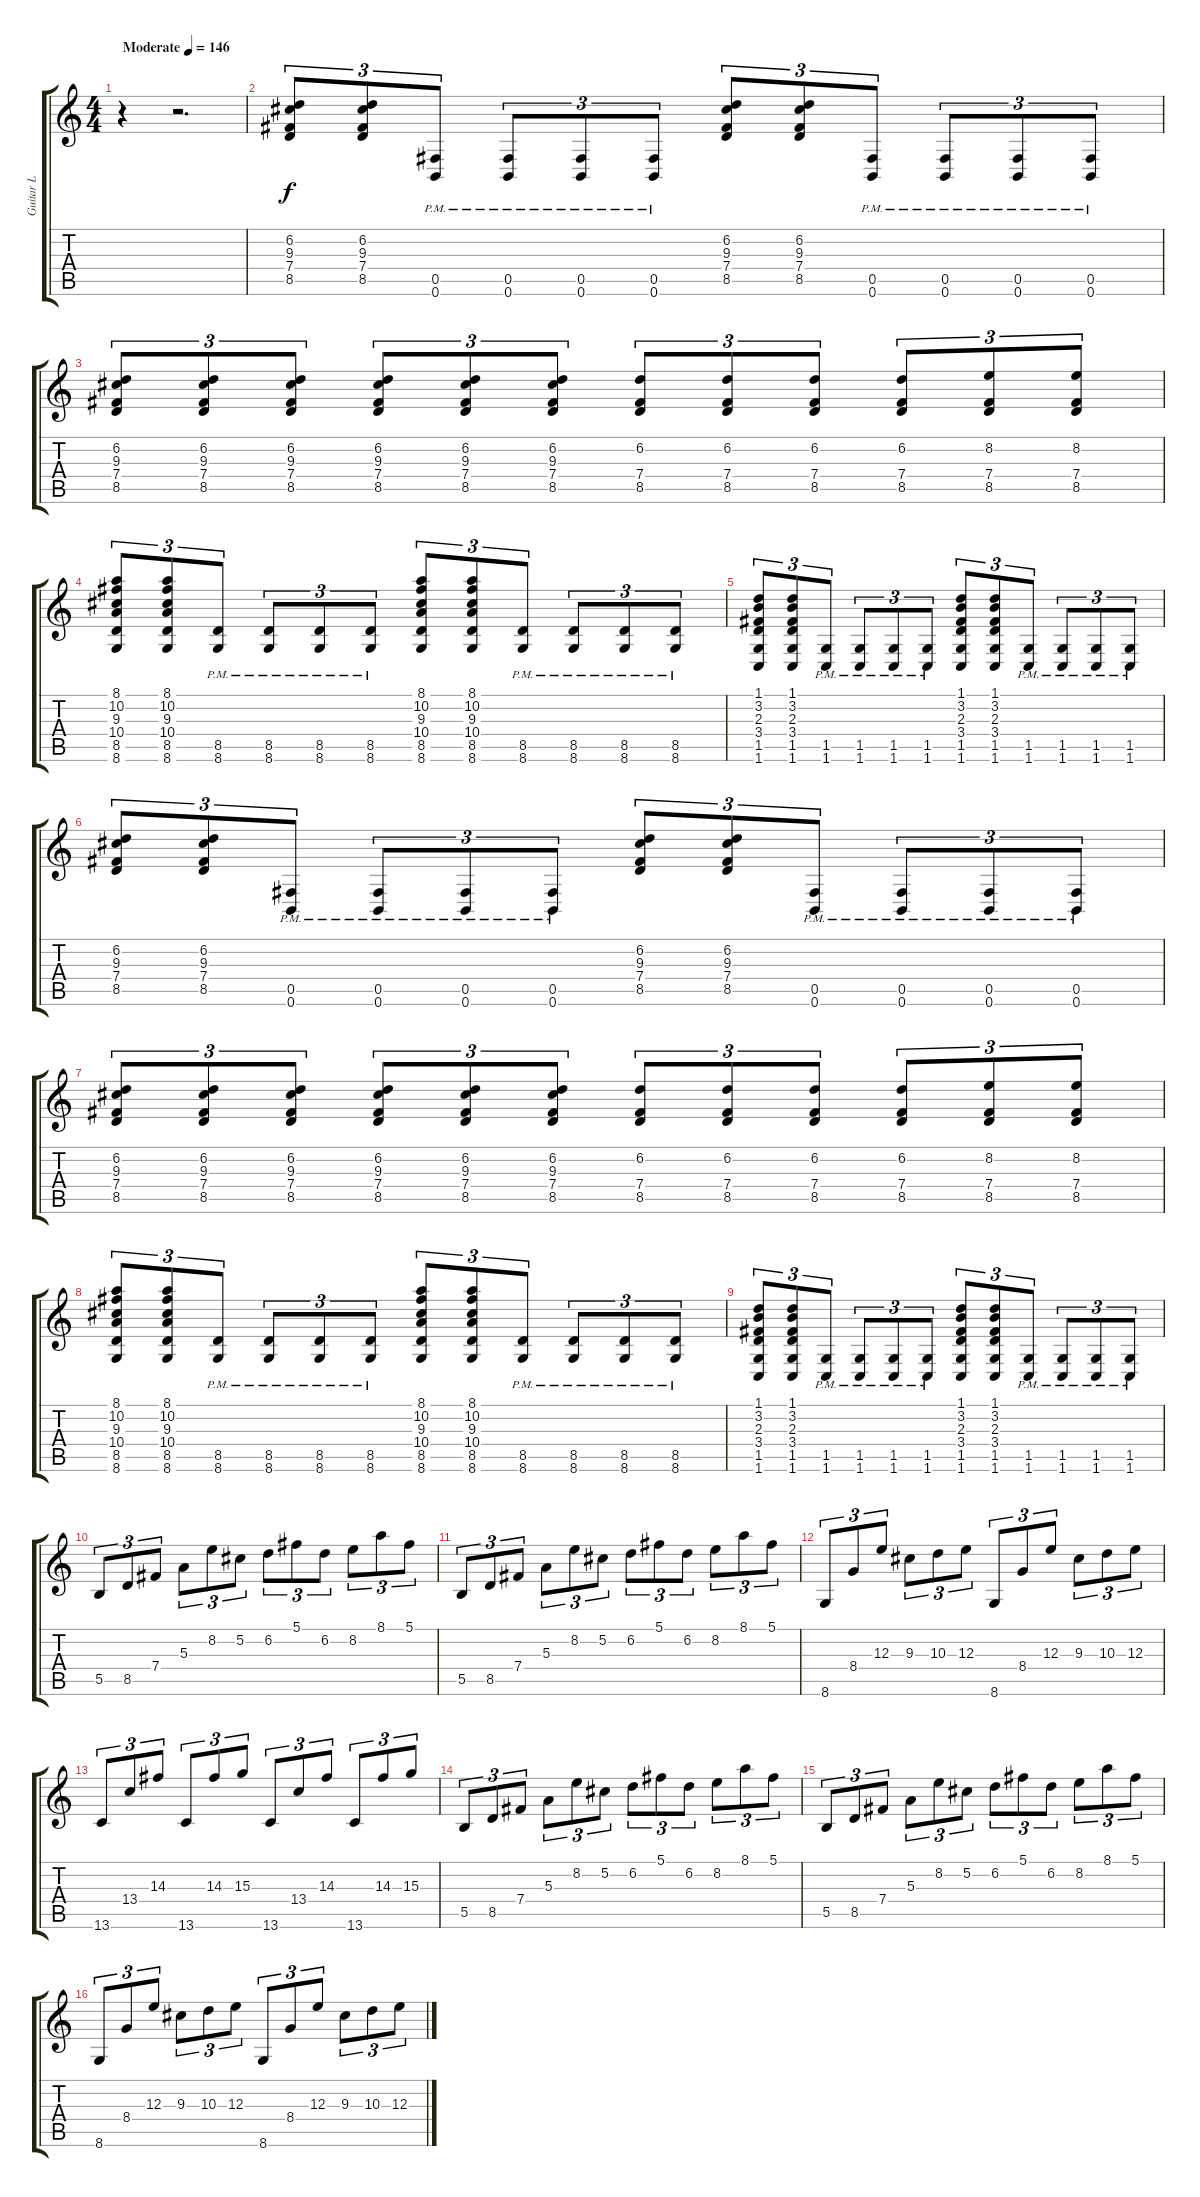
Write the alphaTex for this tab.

\track ("Guitar L" "Guitar L") {instrument distortionguitar}
\staff {score tabs}
\tuning (Db4 Ab3 E3 B2 Gb2 B1) {hide}
\ts (4 4)
\tempo (146 "Moderate")
\clef g2
\ks c
r.4{dy f instrument distortionguitar} r.2{d} |
(6.2 9.3 7.4 8.5).8{tu (3 2)} (6.2 9.3 7.4 8.5).8{tu (3 2)} (0.5{pm} 0.6{pm}).8{tu (3 2)} (0.5{pm} 0.6{pm}).8{tu (3 2)} (0.5{pm} 0.6{pm}).8{tu (3 2)} (0.5{pm} 0.6{pm}).8{tu (3 2)} (6.2 9.3 7.4 8.5).8{tu (3 2)} (6.2 9.3 7.4 8.5).8{tu (3 2)} (0.5{pm} 0.6{pm}).8{tu (3 2)} (0.5{pm} 0.6{pm}).8{tu (3 2)} (0.5{pm} 0.6{pm}).8{tu (3 2)} (0.5{pm} 0.6{pm}).8{tu (3 2)} |
(6.2 9.3 7.4 8.5).8{tu (3 2)} (6.2 9.3 7.4 8.5).8{tu (3 2)} (6.2 9.3 7.4 8.5).8{tu (3 2)} (6.2 9.3 7.4 8.5).8{tu (3 2)} (6.2 9.3 7.4 8.5).8{tu (3 2)} (6.2 9.3 7.4 8.5).8{tu (3 2)} (6.2 7.4 8.5).8{tu (3 2)} (6.2 7.4 8.5).8{tu (3 2)} (6.2 7.4 8.5).8{tu (3 2)} (6.2 7.4 8.5).8{tu (3 2)} (8.2 7.4 8.5).8{tu (3 2)} (8.2 7.4 8.5).8{tu (3 2)} |
(8.1 10.2 9.3 10.4 8.5 8.6).8{tu (3 2)} (8.1 10.2 9.3 10.4 8.5 8.6).8{tu (3 2)} (8.5{pm} 8.6{pm}).8{tu (3 2)} (8.5{pm} 8.6{pm}).8{tu (3 2)} (8.5{pm} 8.6{pm}).8{tu (3 2)} (8.5{pm} 8.6{pm}).8{tu (3 2)} (8.1 10.2 9.3 10.4 8.5 8.6).8{tu (3 2)} (8.1 10.2 9.3 10.4 8.5 8.6).8{tu (3 2)} (8.5{pm} 8.6{pm}).8{tu (3 2)} (8.5{pm} 8.6{pm}).8{tu (3 2)} (8.5{pm} 8.6{pm}).8{tu (3 2)} (8.5{pm} 8.6{pm}).8{tu (3 2)} |
(1.1 3.2 2.3 3.4 1.5 1.6).8{tu (3 2)} (1.1 3.2 2.3 3.4 1.5 1.6).8{tu (3 2)} (1.5{pm} 1.6{pm}).8{tu (3 2)} (1.5{pm} 1.6{pm}).8{tu (3 2)} (1.5{pm} 1.6{pm}).8{tu (3 2)} (1.5{pm} 1.6{pm}).8{tu (3 2)} (1.1 3.2 2.3 3.4 1.5 1.6).8{tu (3 2)} (1.1 3.2 2.3 3.4 1.5 1.6).8{tu (3 2)} (1.5{pm} 1.6{pm}).8{tu (3 2)} (1.5{pm} 1.6{pm}).8{tu (3 2)} (1.5{pm} 1.6{pm}).8{tu (3 2)} (1.5{pm} 1.6{pm}).8{tu (3 2)} |
(6.2 9.3 7.4 8.5).8{tu (3 2)} (6.2 9.3 7.4 8.5).8{tu (3 2)} (0.5{pm} 0.6{pm}).8{tu (3 2)} (0.5{pm} 0.6{pm}).8{tu (3 2)} (0.5{pm} 0.6{pm}).8{tu (3 2)} (0.5{pm} 0.6{pm}).8{tu (3 2)} (6.2 9.3 7.4 8.5).8{tu (3 2)} (6.2 9.3 7.4 8.5).8{tu (3 2)} (0.5{pm} 0.6{pm}).8{tu (3 2)} (0.5{pm} 0.6{pm}).8{tu (3 2)} (0.5{pm} 0.6{pm}).8{tu (3 2)} (0.5{pm} 0.6{pm}).8{tu (3 2)} |
(6.2 9.3 7.4 8.5).8{tu (3 2)} (6.2 9.3 7.4 8.5).8{tu (3 2)} (6.2 9.3 7.4 8.5).8{tu (3 2)} (6.2 9.3 7.4 8.5).8{tu (3 2)} (6.2 9.3 7.4 8.5).8{tu (3 2)} (6.2 9.3 7.4 8.5).8{tu (3 2)} (6.2 7.4 8.5).8{tu (3 2)} (6.2 7.4 8.5).8{tu (3 2)} (6.2 7.4 8.5).8{tu (3 2)} (6.2 7.4 8.5).8{tu (3 2)} (8.2 7.4 8.5).8{tu (3 2)} (8.2 7.4 8.5).8{tu (3 2)} |
(8.1 10.2 9.3 10.4 8.5 8.6).8{tu (3 2)} (8.1 10.2 9.3 10.4 8.5 8.6).8{tu (3 2)} (8.5{pm} 8.6{pm}).8{tu (3 2)} (8.5{pm} 8.6{pm}).8{tu (3 2)} (8.5{pm} 8.6{pm}).8{tu (3 2)} (8.5{pm} 8.6{pm}).8{tu (3 2)} (8.1 10.2 9.3 10.4 8.5 8.6).8{tu (3 2)} (8.1 10.2 9.3 10.4 8.5 8.6).8{tu (3 2)} (8.5{pm} 8.6{pm}).8{tu (3 2)} (8.5{pm} 8.6{pm}).8{tu (3 2)} (8.5{pm} 8.6{pm}).8{tu (3 2)} (8.5{pm} 8.6{pm}).8{tu (3 2)} |
(1.1 3.2 2.3 3.4 1.5 1.6).8{tu (3 2)} (1.1 3.2 2.3 3.4 1.5 1.6).8{tu (3 2)} (1.5{pm} 1.6{pm}).8{tu (3 2)} (1.5{pm} 1.6{pm}).8{tu (3 2)} (1.5{pm} 1.6{pm}).8{tu (3 2)} (1.5{pm} 1.6{pm}).8{tu (3 2)} (1.1 3.2 2.3 3.4 1.5 1.6).8{tu (3 2)} (1.1 3.2 2.3 3.4 1.5 1.6).8{tu (3 2)} (1.5{pm} 1.6{pm}).8{tu (3 2)} (1.5{pm} 1.6{pm}).8{tu (3 2)} (1.5{pm} 1.6{pm}).8{tu (3 2)} (1.5{pm} 1.6{pm}).8{tu (3 2)} |
5.5.8{tu (3 2)} 8.5.8{tu (3 2)} 7.4.8{tu (3 2)} 5.3.8{tu (3 2)} 8.2.8{tu (3 2)} 5.2.8{tu (3 2)} 6.2.8{tu (3 2)} 5.1.8{tu (3 2)} 6.2.8{tu (3 2)} 8.2.8{tu (3 2)} 8.1.8{tu (3 2)} 5.1.8{tu (3 2)} |
5.5.8{tu (3 2)} 8.5.8{tu (3 2)} 7.4.8{tu (3 2)} 5.3.8{tu (3 2)} 8.2.8{tu (3 2)} 5.2.8{tu (3 2)} 6.2.8{tu (3 2)} 5.1.8{tu (3 2)} 6.2.8{tu (3 2)} 8.2.8{tu (3 2)} 8.1.8{tu (3 2)} 5.1.8{tu (3 2)} |
8.6.8{tu (3 2)} 8.4.8{tu (3 2)} 12.3.8{tu (3 2)} 9.3.8{tu (3 2)} 10.3.8{tu (3 2)} 12.3.8{tu (3 2)} 8.6.8{tu (3 2)} 8.4.8{tu (3 2)} 12.3.8{tu (3 2)} 9.3.8{tu (3 2)} 10.3.8{tu (3 2)} 12.3.8{tu (3 2)} |
13.6.8{tu (3 2)} 13.4.8{tu (3 2)} 14.3.8{tu (3 2)} 13.6.8{tu (3 2)} 14.3.8{tu (3 2)} 15.3.8{tu (3 2)} 13.6.8{tu (3 2)} 13.4.8{tu (3 2)} 14.3.8{tu (3 2)} 13.6.8{tu (3 2)} 14.3.8{tu (3 2)} 15.3.8{tu (3 2)} |
5.5.8{tu (3 2)} 8.5.8{tu (3 2)} 7.4.8{tu (3 2)} 5.3.8{tu (3 2)} 8.2.8{tu (3 2)} 5.2.8{tu (3 2)} 6.2.8{tu (3 2)} 5.1.8{tu (3 2)} 6.2.8{tu (3 2)} 8.2.8{tu (3 2)} 8.1.8{tu (3 2)} 5.1.8{tu (3 2)} |
5.5.8{tu (3 2)} 8.5.8{tu (3 2)} 7.4.8{tu (3 2)} 5.3.8{tu (3 2)} 8.2.8{tu (3 2)} 5.2.8{tu (3 2)} 6.2.8{tu (3 2)} 5.1.8{tu (3 2)} 6.2.8{tu (3 2)} 8.2.8{tu (3 2)} 8.1.8{tu (3 2)} 5.1.8{tu (3 2)} |
8.6.8{tu (3 2)} 8.4.8{tu (3 2)} 12.3.8{tu (3 2)} 9.3.8{tu (3 2)} 10.3.8{tu (3 2)} 12.3.8{tu (3 2)} 8.6.8{tu (3 2)} 8.4.8{tu (3 2)} 12.3.8{tu (3 2)} 9.3.8{tu (3 2)} 10.3.8{tu (3 2)} 12.3.8{tu (3 2)}
